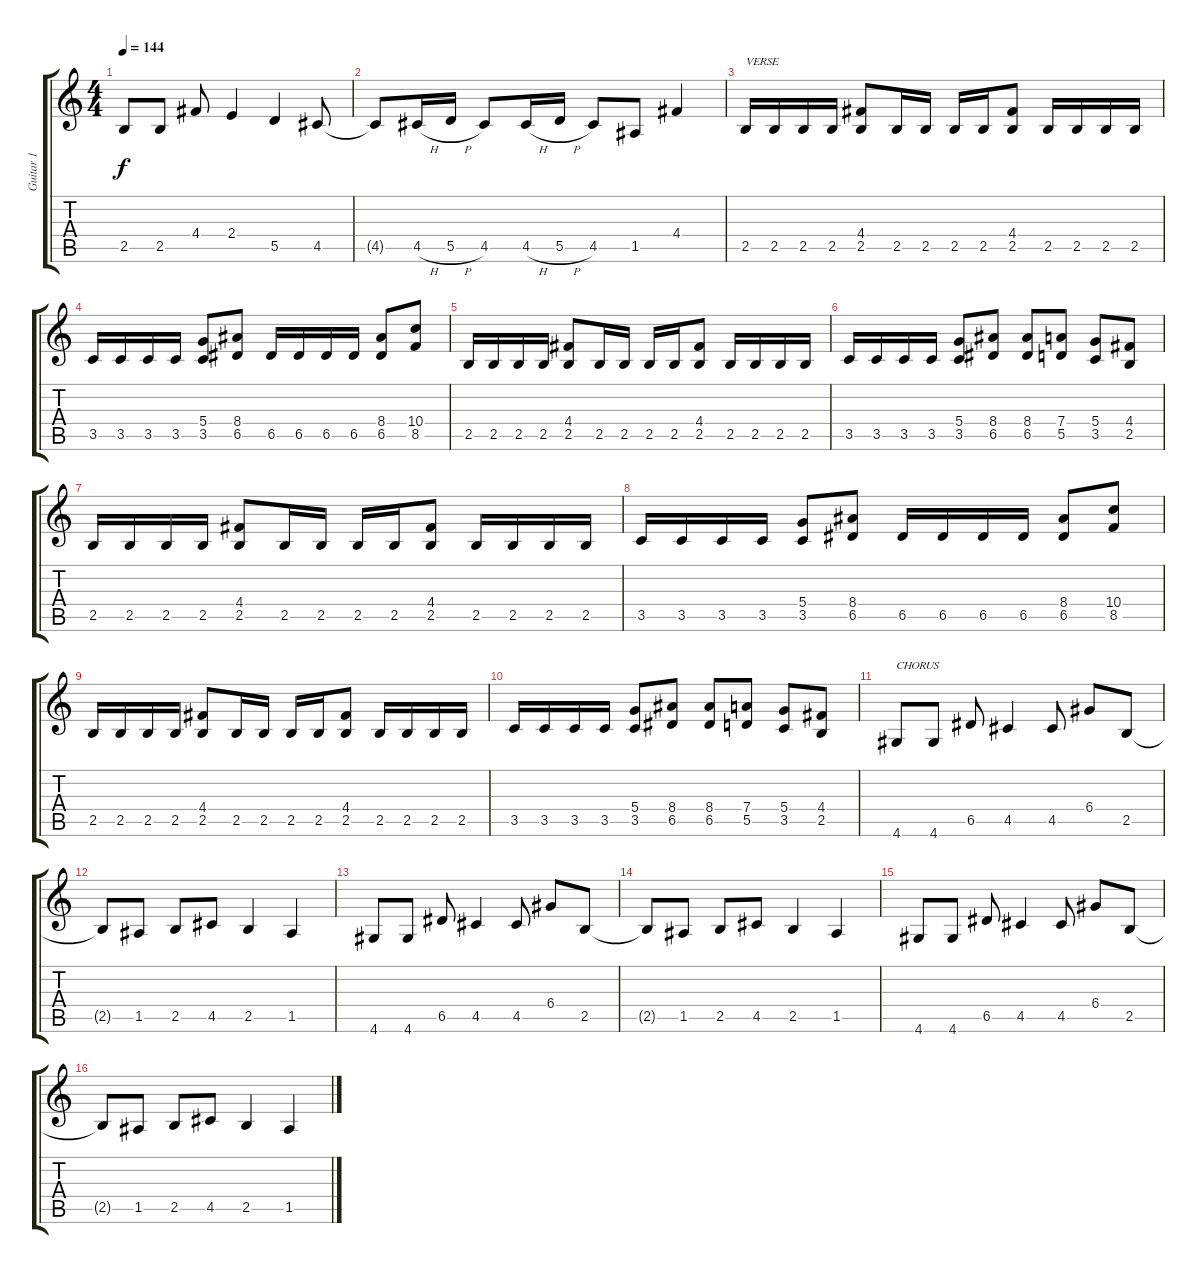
\track ("Guitar 1" "Guitar 1") {instrument distortionguitar}
\staff {score tabs}
\tuning (E4 B3 G3 D3 A2 E2) {hide}
\ts (4 4)
\tempo 144
\clef g2
\ks c
2.5.8{dy f} 2.5.8 4.4.8 2.4.4 5.5.4 4.5.8 |
4.5{t}.8 4.5{h}.16 5.5{h}.16 4.5.8 4.5{h}.16 5.5{h}.16 4.5.8 1.5.8 4.4.4 |
2.5.16{txt "VERSE"} 2.5.16 2.5.16 2.5.16 (4.4 2.5).8 2.5.16 2.5.16 2.5.16 2.5.16 (4.4 2.5).8 2.5.16 2.5.16 2.5.16 2.5.16 |
3.5.16 3.5.16 3.5.16 3.5.16 (5.4 3.5).8 (8.4 6.5).8 6.5.16 6.5.16 6.5.16 6.5.16 (8.4 6.5).8 (10.4 8.5).8 |
2.5.16 2.5.16 2.5.16 2.5.16 (4.4 2.5).8 2.5.16 2.5.16 2.5.16 2.5.16 (4.4 2.5).8 2.5.16 2.5.16 2.5.16 2.5.16 |
3.5.16 3.5.16 3.5.16 3.5.16 (5.4 3.5).8 (8.4 6.5).8 (8.4 6.5).8 (7.4 5.5).8 (5.4 3.5).8 (4.4 2.5).8 |
2.5.16 2.5.16 2.5.16 2.5.16 (4.4 2.5).8 2.5.16 2.5.16 2.5.16 2.5.16 (4.4 2.5).8 2.5.16 2.5.16 2.5.16 2.5.16 |
3.5.16 3.5.16 3.5.16 3.5.16 (5.4 3.5).8 (8.4 6.5).8 6.5.16 6.5.16 6.5.16 6.5.16 (8.4 6.5).8 (10.4 8.5).8 |
2.5.16 2.5.16 2.5.16 2.5.16 (4.4 2.5).8 2.5.16 2.5.16 2.5.16 2.5.16 (4.4 2.5).8 2.5.16 2.5.16 2.5.16 2.5.16 |
3.5.16 3.5.16 3.5.16 3.5.16 (5.4 3.5).8 (8.4 6.5).8 (8.4 6.5).8 (7.4 5.5).8 (5.4 3.5).8 (4.4 2.5).8 |
4.6.8{txt "CHORUS"} 4.6.8 6.5.8 4.5.4 4.5.8 6.4.8 2.5.8 |
2.5{t}.8 1.5.8 2.5.8 4.5.8 2.5.4 1.5.4 |
4.6.8 4.6.8 6.5.8 4.5.4 4.5.8 6.4.8 2.5.8 |
2.5{t}.8 1.5.8 2.5.8 4.5.8 2.5.4 1.5.4 |
4.6.8 4.6.8 6.5.8 4.5.4 4.5.8 6.4.8 2.5.8 |
2.5{t}.8 1.5.8 2.5.8 4.5.8 2.5.4 1.5.4
